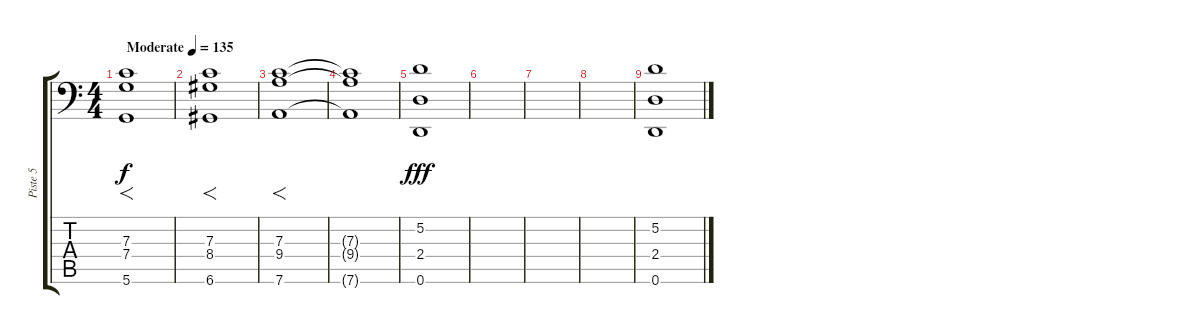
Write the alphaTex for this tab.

\track ("Piste 5" "Piste 5") {instrument electricguitarjazz}
\staff {score tabs}
\tuning (D3 A2 F2 C2 G1 D1) {hide}
\ts (4 4)
\tempo (135 "Moderate")
\clef f4
\ks c
(7.3 7.4 5.6).1{f dy f instrument electricguitarjazz} |
(7.3 8.4 6.6).1{f} |
(7.3 9.4 7.6).1{f} |
(7.3{t} 9.4{t} 7.6{t}).1 |
(5.2 2.4 0.6).1{dy fff instrument tinklebell} |
|
|
|
(5.2 2.4 0.6).1{instrument tinklebell}
